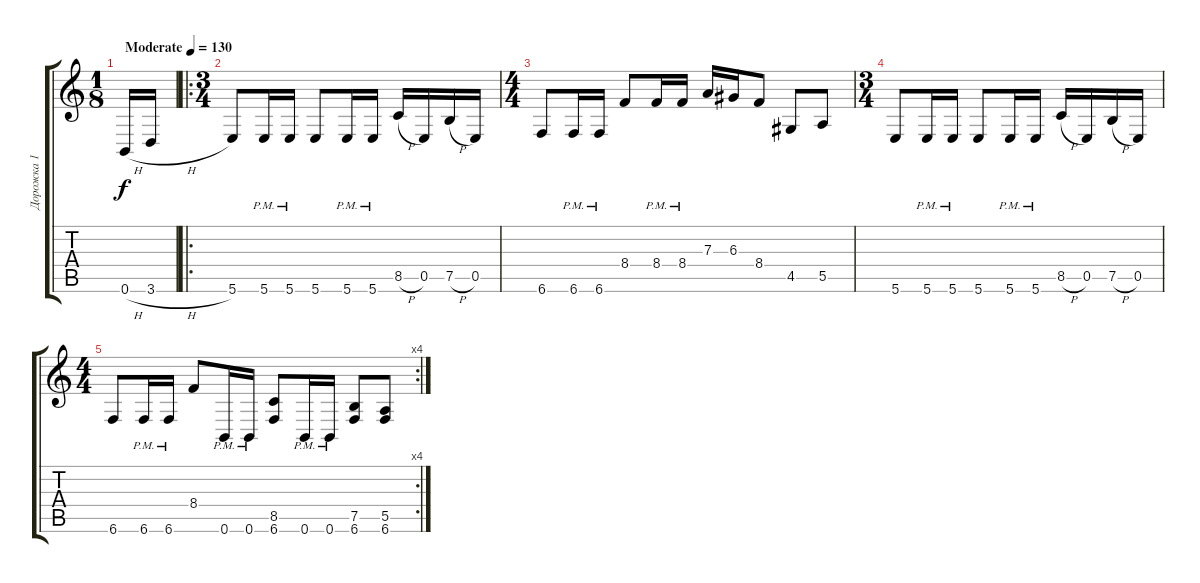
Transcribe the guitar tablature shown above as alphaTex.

\track ("Дорожка 1" "Дорожка 1") {instrument distortionguitar}
\staff {score tabs}
\tuning (B3 Gb3 D3 A2 E2 B1) {hide}
\ts (1 8)
\tempo (130 "Moderate")
\clef g2
\ks c
0.6{h}.16{dy f instrument distortionguitar} 3.6{h}.16 |
\ro
\ts (3 4)
5.6.8 5.6{pm}.16 5.6{pm}.16 5.6.8 5.6{pm}.16 5.6{pm}.16 8.5{h}.16 0.5.16 7.5{h}.16 0.5.16 |
\ts (4 4)
6.6.8 6.6{pm}.16 6.6{pm}.16 8.4.8 8.4{pm}.16 8.4{pm}.16 7.3.16 6.3.16 8.4.8 4.5.8 5.5.8 |
\ts (3 4)
5.6.8 5.6{pm}.16 5.6{pm}.16 5.6.8 5.6{pm}.16 5.6{pm}.16 8.5{h}.16 0.5.16 7.5{h}.16 0.5.16 |
\rc 4
\ts (4 4)
6.6.8 6.6{pm}.16 6.6{pm}.16 8.4.8 0.6{pm}.16 0.6{pm}.16 (8.5 6.6).8 0.6{pm}.16 0.6{pm}.16 (7.5 6.6).8 (5.5 6.6).8
